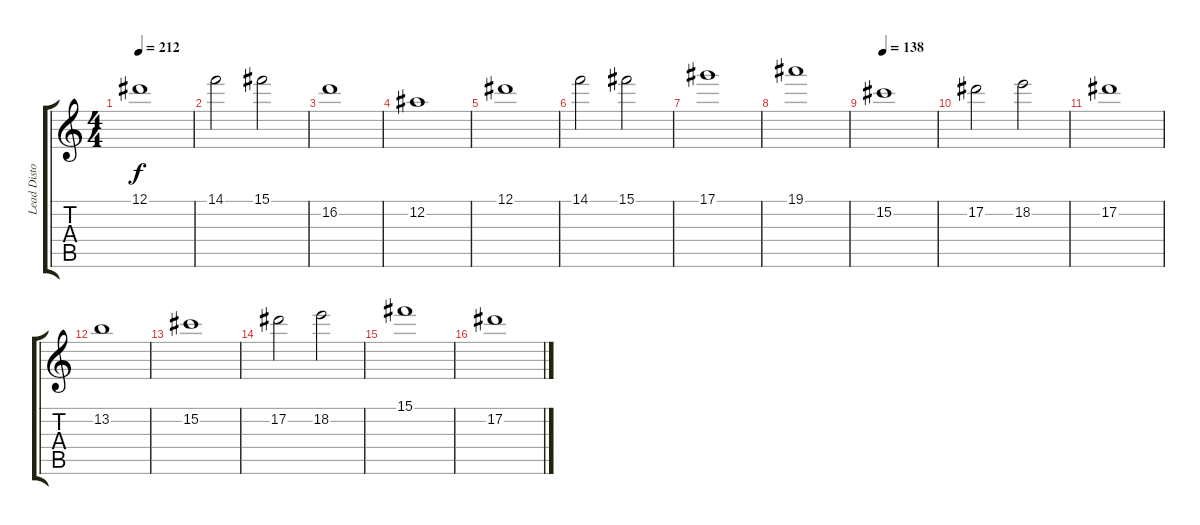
\track ("Lead Distortion" "Lead Disto") {instrument distortionguitar}
\staff {score tabs}
\tuning (Eb4 Bb3 Gb3 Db3 Ab2 Eb2) {hide}
\ts (4 4)
\tempo 212
\clef g2
\ks c
12.1.1{dy f} |
14.1.2 15.1.2 |
16.2.1 |
12.2.1 |
12.1.1 |
14.1.2 15.1.2 |
17.1.1 |
19.1.1 |
\tempo 138
15.2.1 |
17.2.2 18.2.2 |
17.2.1 |
13.2.1 |
15.2.1 |
17.2.2 18.2.2 |
15.1.1 |
17.2.1
